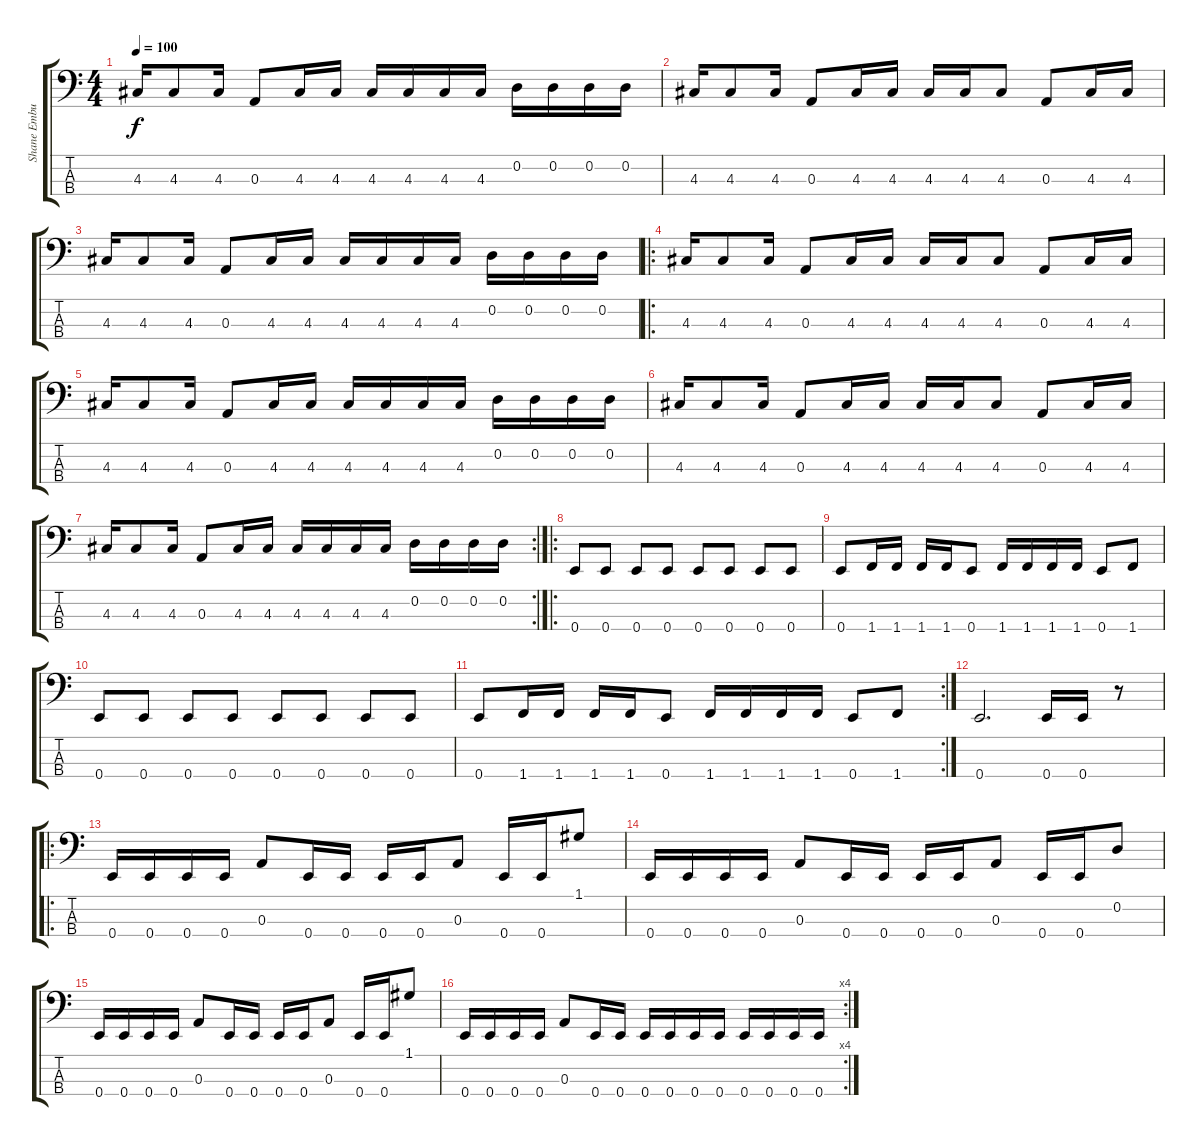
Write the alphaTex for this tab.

\track ("Shane Embury" "Shane Embu") {instrument electricbasspick}
\staff {score tabs}
\tuning (G2 D2 A1 E1) {hide}
\ts (4 4)
\tempo 100
\clef f4
\ks c
4.3.16{dy f} 4.3.8 4.3.16 0.3.8 4.3.16 4.3.16 4.3.16 4.3.16 4.3.16 4.3.16 0.2.16 0.2.16 0.2.16 0.2.16 |
4.3.16 4.3.8 4.3.16 0.3.8 4.3.16 4.3.16 4.3.16 4.3.16 4.3.8 0.3.8 4.3.16 4.3.16 |
4.3.16 4.3.8 4.3.16 0.3.8 4.3.16 4.3.16 4.3.16 4.3.16 4.3.16 4.3.16 0.2.16 0.2.16 0.2.16 0.2.16 |
\ro
4.3.16 4.3.8 4.3.16 0.3.8 4.3.16 4.3.16 4.3.16 4.3.16 4.3.8 0.3.8 4.3.16 4.3.16 |
4.3.16 4.3.8 4.3.16 0.3.8 4.3.16 4.3.16 4.3.16 4.3.16 4.3.16 4.3.16 0.2.16 0.2.16 0.2.16 0.2.16 |
4.3.16 4.3.8 4.3.16 0.3.8 4.3.16 4.3.16 4.3.16 4.3.16 4.3.8 0.3.8 4.3.16 4.3.16 |
\rc 2
4.3.16 4.3.8 4.3.16 0.3.8 4.3.16 4.3.16 4.3.16 4.3.16 4.3.16 4.3.16 0.2.16 0.2.16 0.2.16 0.2.16 |
\ro
0.4.8 0.4.8 0.4.8 0.4.8 0.4.8 0.4.8 0.4.8 0.4.8 |
0.4.8 1.4.16 1.4.16 1.4.16 1.4.16 0.4.8 1.4.16 1.4.16 1.4.16 1.4.16 0.4.8 1.4.8 |
0.4.8 0.4.8 0.4.8 0.4.8 0.4.8 0.4.8 0.4.8 0.4.8 |
\rc 2
0.4.8 1.4.16 1.4.16 1.4.16 1.4.16 0.4.8 1.4.16 1.4.16 1.4.16 1.4.16 0.4.8 1.4.8 |
0.4.2{d} 0.4.16 0.4.16 r.8 |
\ro
0.4.16 0.4.16 0.4.16 0.4.16 0.3.8 0.4.16 0.4.16 0.4.16 0.4.16 0.3.8 0.4.16 0.4.16 1.1.8 |
0.4.16 0.4.16 0.4.16 0.4.16 0.3.8 0.4.16 0.4.16 0.4.16 0.4.16 0.3.8 0.4.16 0.4.16 0.2.8 |
0.4.16 0.4.16 0.4.16 0.4.16 0.3.8 0.4.16 0.4.16 0.4.16 0.4.16 0.3.8 0.4.16 0.4.16 1.1.8 |
\rc 4
0.4.16 0.4.16 0.4.16 0.4.16 0.3.8 0.4.16 0.4.16 0.4.16 0.4.16 0.4.16 0.4.16 0.4.16 0.4.16 0.4.16 0.4.16
